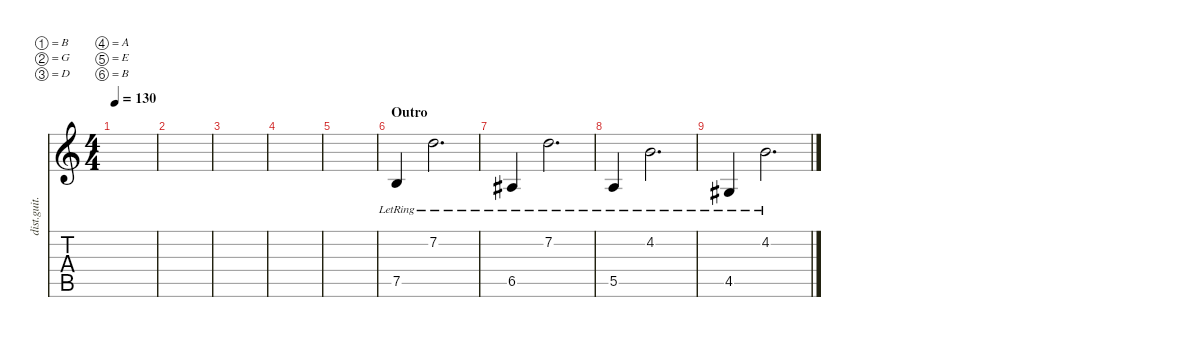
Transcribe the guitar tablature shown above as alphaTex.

\defaultSystemsLayout 4
\hideDynamics
\bracketExtendMode nobrackets
\track ("Clean Guitar - Petr" "dist.guit.") {instrument distortionguitar}
\staff {score tabs}
\tuning (B3 G3 D3 A2 E2 B1)
\ts (4 4)
\tempo 130
\clef g2
\ks c
|
|
|
|
|
\section ("" "Outro")
7.5{lr}.4 7.2{lr}.2{d} |
6.5{lr acc #}.4 7.2{lr}.2{d} |
5.5{lr}.4 4.2{lr}.2{d} |
4.5{lr acc #}.4 4.2{lr}.2{d}
